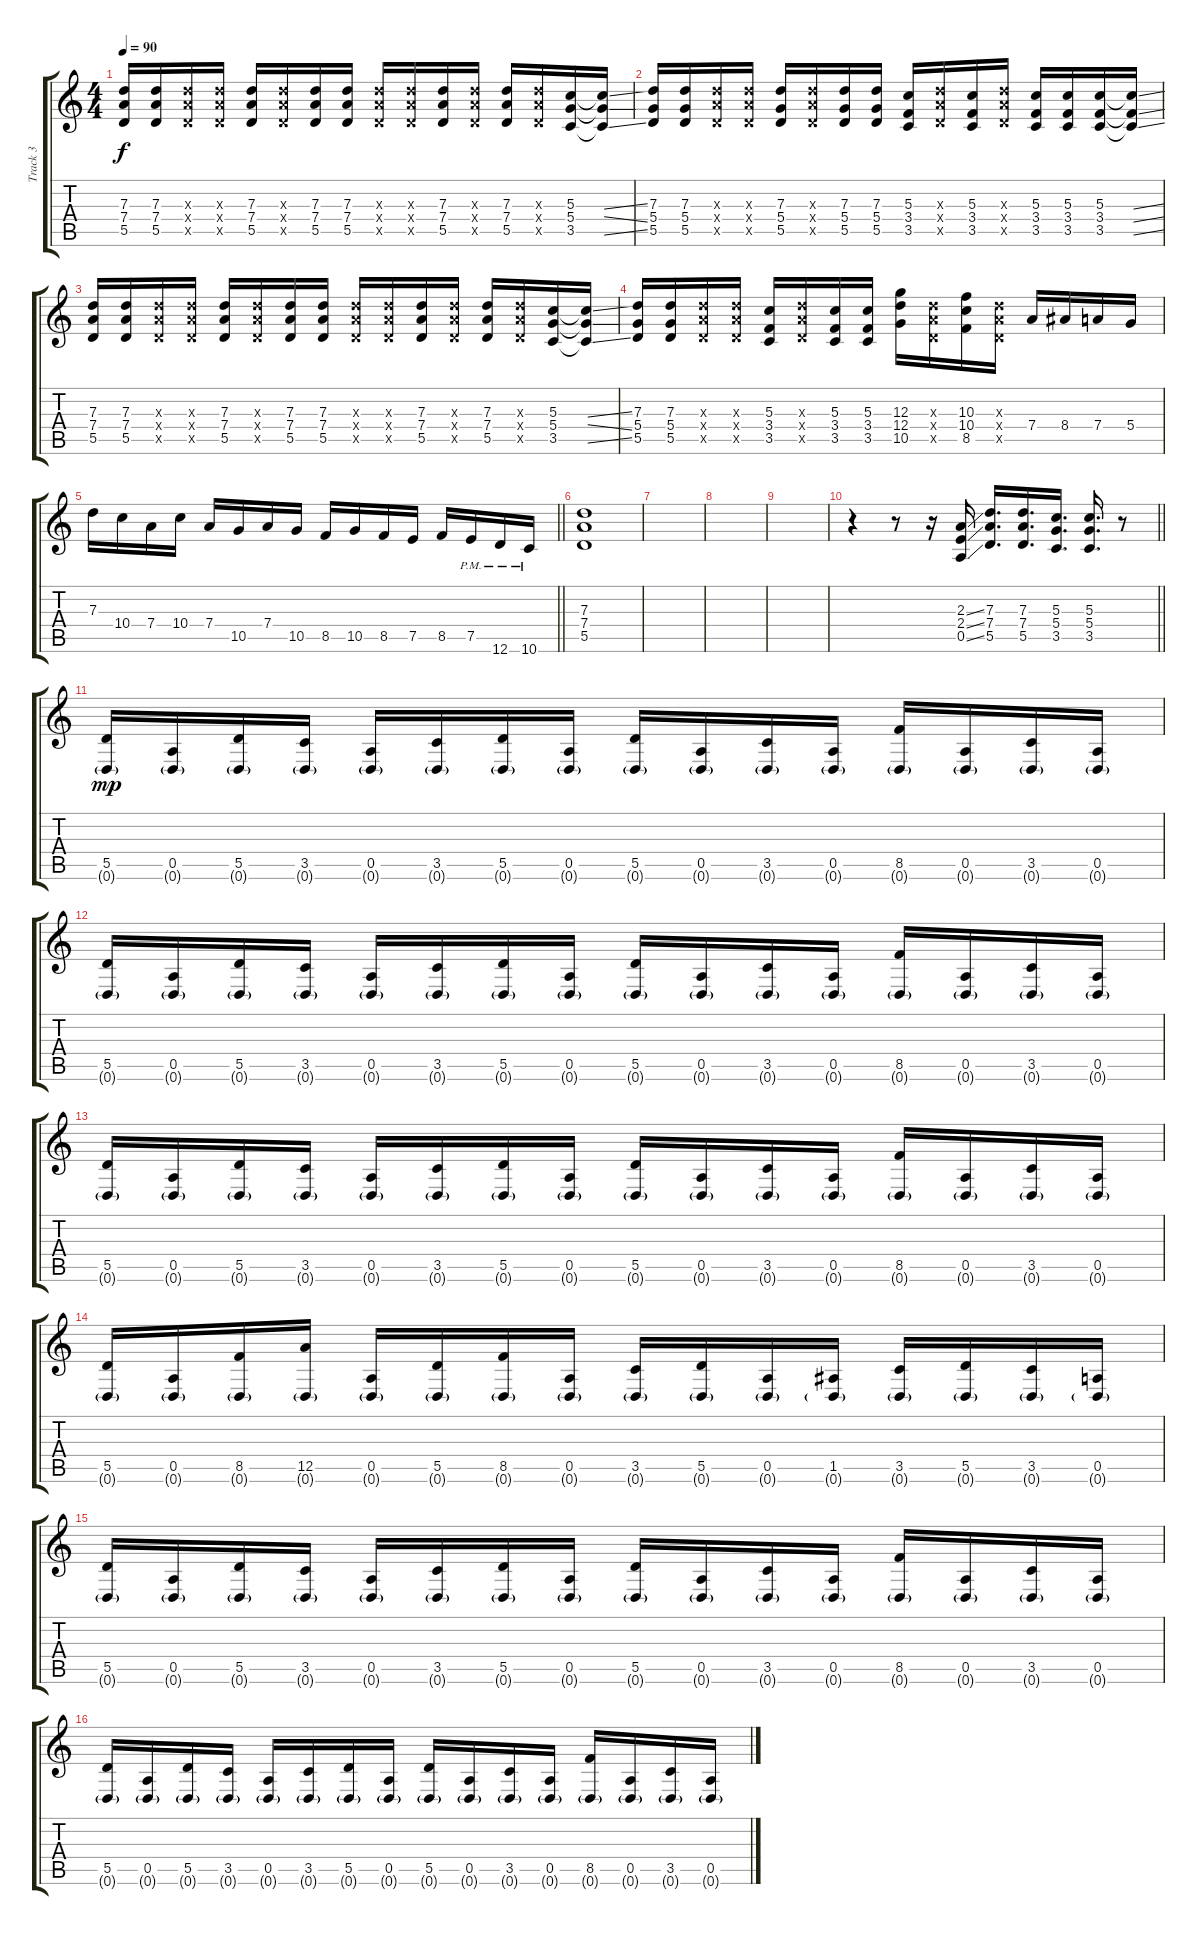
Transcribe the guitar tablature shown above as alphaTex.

\track ("Track 3" "Track 3") {instrument distortionguitar}
\staff {score tabs}
\tuning (E4 B3 G3 D3 A2 D2) {hide}
\ts (4 4)
\tempo 90
\clef g2
\ks c
(7.3 7.4 5.5).16{dy f} (7.3 7.4 5.5).16 (7.3{x} 7.4{x} 5.5{x}).16 (7.3{x} 7.4{x} 5.5{x}).16 (7.3 7.4 5.5).16 (7.3{x} 7.4{x} 5.5{x}).16 (7.3 7.4 5.5).16 (7.3 7.4 5.5).16 (7.3{x} 7.4{x} 5.5{x}).16 (7.3{x} 7.4{x} 5.5{x}).16 (7.3 7.4 5.5).16 (7.3{x} 7.4{x} 5.5{x}).16 (7.3 7.4 5.5).16 (7.3{x} 7.4{x} 5.5{x}).16 (5.3 5.4 3.5).16 (5.3{ss t} 5.4{ss t} 3.5{ss t}).16 |
(7.3 5.4 5.5).16 (7.3 5.4 5.5).16 (7.3{x} 7.4{x} 5.5{x}).16 (7.3{x} 7.4{x} 5.5{x}).16 (7.3 5.4 5.5).16 (7.3{x} 7.4{x} 5.5{x}).16 (7.3 5.4 5.5).16 (7.3 5.4 5.5).16 (5.3 3.4 3.5).16 (7.3{x} 7.4{x} 5.5{x}).16 (5.3 3.4 3.5).16 (7.3{x} 7.4{x} 5.5{x}).16 (5.3 3.4 3.5).16 (5.3 3.4 3.5).16 (5.3 3.4 3.5).16 (5.3{ss t} 3.4{ss t} 3.5{ss t}).16 |
(7.3 7.4 5.5).16 (7.3 7.4 5.5).16 (7.3{x} 7.4{x} 5.5{x}).16 (7.3{x} 7.4{x} 5.5{x}).16 (7.3 7.4 5.5).16 (7.3{x} 7.4{x} 5.5{x}).16 (7.3 7.4 5.5).16 (7.3 7.4 5.5).16 (7.3{x} 7.4{x} 5.5{x}).16 (7.3{x} 7.4{x} 5.5{x}).16 (7.3 7.4 5.5).16 (7.3{x} 7.4{x} 5.5{x}).16 (7.3 7.4 5.5).16 (7.3{x} 7.4{x} 5.5{x}).16 (5.3 5.4 3.5).16 (5.3{ss t} 5.4{ss t} 3.5{ss t}).16 |
(7.3 5.4 5.5).16 (7.3 5.4 5.5).16 (7.3{x} 7.4{x} 5.5{x}).16 (7.3{x} 7.4{x} 5.5{x}).16 (5.3 3.4 3.5).16 (7.3{x} 7.4{x} 5.5{x}).16 (5.3 3.4 3.5).16 (5.3 3.4 3.5).16 (12.3 12.4 10.5).16 (7.3{x} 7.4{x} 5.5{x}).16 (10.3 10.4 8.5).16 (7.3{x} 7.4{x} 5.5{x}).16 7.4.16 8.4.16 7.4.16 5.4.16 |
\barLineRight lightlight
7.3.16 10.4.16 7.4.16 10.4.16 7.4.16 10.5.16 7.4.16 10.5.16 8.5.16 10.5.16 8.5.16 7.5.16 8.5.16 7.5{pm}.16 12.6{pm}.16 10.6{pm}.16 |
(7.3 7.4 5.5).1 |
|
|
|
\barLineRight lightlight
r.4 r.8 r.16 (2.3{ss} 2.4{ss} 0.5{ss}).16 (7.3 7.4 5.5).16{d} (7.3 7.4 5.5).16{d} (5.3 5.4 3.5).16{d} (5.3 5.4 3.5).16{d} r.8 |
\section ("" "")
(5.5 0.6{g}).16{dy mp} (0.5 0.6{g}).16 (5.5 0.6{g}).16 (3.5 0.6{g}).16 (0.5 0.6{g}).16 (3.5 0.6{g}).16 (5.5 0.6{g}).16 (0.5 0.6{g}).16 (5.5 0.6{g}).16 (0.5 0.6{g}).16 (3.5 0.6{g}).16 (0.5 0.6{g}).16 (8.5 0.6{g}).16 (0.5 0.6{g}).16 (3.5 0.6{g}).16 (0.5 0.6{g}).16 |
(5.5 0.6{g}).16 (0.5 0.6{g}).16 (5.5 0.6{g}).16 (3.5 0.6{g}).16 (0.5 0.6{g}).16 (3.5 0.6{g}).16 (5.5 0.6{g}).16 (0.5 0.6{g}).16 (5.5 0.6{g}).16 (0.5 0.6{g}).16 (3.5 0.6{g}).16 (0.5 0.6{g}).16 (8.5 0.6{g}).16 (0.5 0.6{g}).16 (3.5 0.6{g}).16 (0.5 0.6{g}).16 |
(5.5 0.6{g}).16 (0.5 0.6{g}).16 (5.5 0.6{g}).16 (3.5 0.6{g}).16 (0.5 0.6{g}).16 (3.5 0.6{g}).16 (5.5 0.6{g}).16 (0.5 0.6{g}).16 (5.5 0.6{g}).16 (0.5 0.6{g}).16 (3.5 0.6{g}).16 (0.5 0.6{g}).16 (8.5 0.6{g}).16 (0.5 0.6{g}).16 (3.5 0.6{g}).16 (0.5 0.6{g}).16 |
(5.5 0.6{g}).16 (0.5 0.6{g}).16 (8.5 0.6{g}).16 (12.5 0.6{g}).16 (0.5 0.6{g}).16 (5.5 0.6{g}).16 (8.5 0.6{g}).16 (0.5 0.6{g}).16 (3.5 0.6{g}).16 (5.5 0.6{g}).16 (0.5 0.6{g}).16 (1.5 0.6{g}).16 (3.5 0.6{g}).16 (5.5 0.6{g}).16 (3.5 0.6{g}).16 (0.5 0.6{g}).16 |
(5.5 0.6{g}).16 (0.5 0.6{g}).16 (5.5 0.6{g}).16 (3.5 0.6{g}).16 (0.5 0.6{g}).16 (3.5 0.6{g}).16 (5.5 0.6{g}).16 (0.5 0.6{g}).16 (5.5 0.6{g}).16 (0.5 0.6{g}).16 (3.5 0.6{g}).16 (0.5 0.6{g}).16 (8.5 0.6{g}).16 (0.5 0.6{g}).16 (3.5 0.6{g}).16 (0.5 0.6{g}).16 |
(5.5 0.6{g}).16 (0.5 0.6{g}).16 (5.5 0.6{g}).16 (3.5 0.6{g}).16 (0.5 0.6{g}).16 (3.5 0.6{g}).16 (5.5 0.6{g}).16 (0.5 0.6{g}).16 (5.5 0.6{g}).16 (0.5 0.6{g}).16 (3.5 0.6{g}).16 (0.5 0.6{g}).16 (8.5 0.6{g}).16 (0.5 0.6{g}).16 (3.5 0.6{g}).16 (0.5 0.6{g}).16
